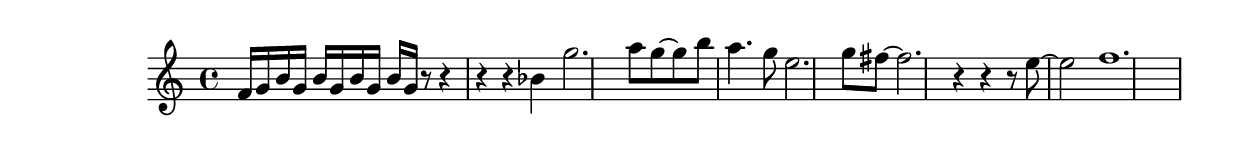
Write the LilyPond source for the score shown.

\score {
	\relative c'
		{ f16 g16 b16 g16 b16 g16 b16 g16 b16 g16 r8 r4 r4 r4 bes4 g'2. a8 g8~ g8  b8 a4. g8 e2. g8 fis8~ fis2. r4 r4 r8 e8~ e2 f1.}
	\layout { }
	\midi { }
}